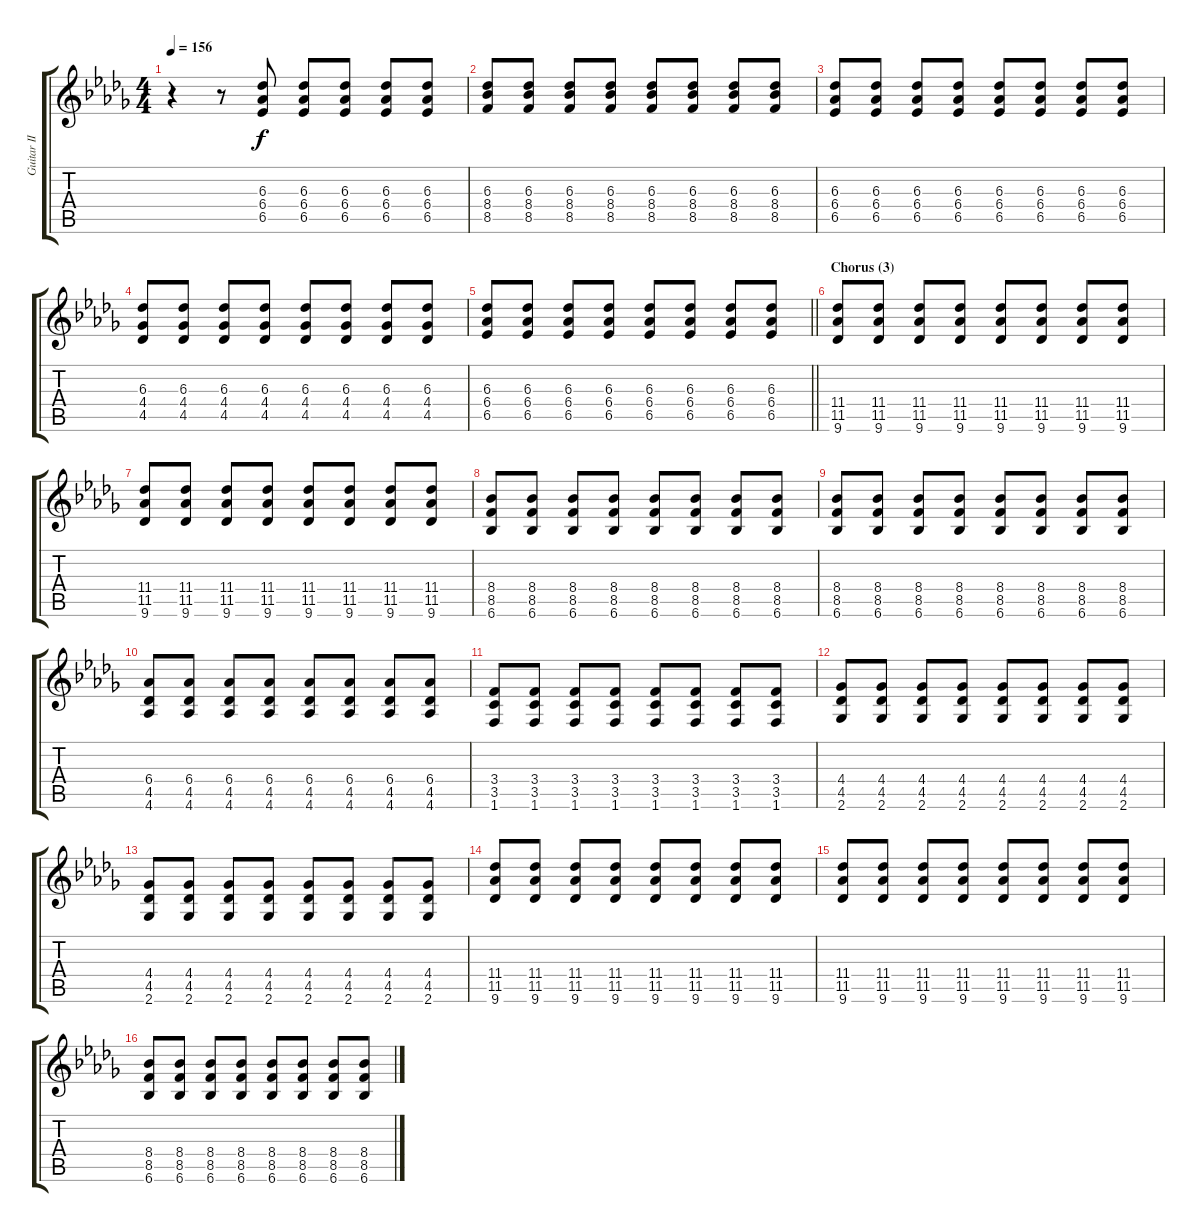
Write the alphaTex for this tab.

\track ("Guitar II" "Guitar II") {instrument distortionguitar}
\staff {score tabs}
\tuning (E4 B3 G3 D3 A2 E2) {hide}
\ts (4 4)
\tempo 156
\clef g2
\ks db
r.4{dy f} r.8 (6.3 6.4 6.5).8 (6.3 6.4 6.5).8 (6.3 6.4 6.5).8 (6.3 6.4 6.5).8 (6.3 6.4 6.5).8 |
(6.3 8.4 8.5).8 (6.3 8.4 8.5).8 (6.3 8.4 8.5).8 (6.3 8.4 8.5).8 (6.3 8.4 8.5).8 (6.3 8.4 8.5).8 (6.3 8.4 8.5).8 (6.3 8.4 8.5).8 |
(6.3 6.4 6.5).8 (6.3 6.4 6.5).8 (6.3 6.4 6.5).8 (6.3 6.4 6.5).8 (6.3 6.4 6.5).8 (6.3 6.4 6.5).8 (6.3 6.4 6.5).8 (6.3 6.4 6.5).8 |
(6.3 4.4 4.5).8 (6.3 4.4 4.5).8 (6.3 4.4 4.5).8 (6.3 4.4 4.5).8 (6.3 4.4 4.5).8 (6.3 4.4 4.5).8 (6.3 4.4 4.5).8 (6.3 4.4 4.5).8 |
\barLineRight lightlight
(6.3 6.4 6.5).8 (6.3 6.4 6.5).8 (6.3 6.4 6.5).8 (6.3 6.4 6.5).8 (6.3 6.4 6.5).8 (6.3 6.4 6.5).8 (6.3 6.4 6.5).8 (6.3 6.4 6.5).8 |
\section ("" "Chorus (3)")
(11.4 11.5 9.6).8 (11.4 11.5 9.6).8 (11.4 11.5 9.6).8 (11.4 11.5 9.6).8 (11.4 11.5 9.6).8 (11.4 11.5 9.6).8 (11.4 11.5 9.6).8 (11.4 11.5 9.6).8 |
(11.4 11.5 9.6).8 (11.4 11.5 9.6).8 (11.4 11.5 9.6).8 (11.4 11.5 9.6).8 (11.4 11.5 9.6).8 (11.4 11.5 9.6).8 (11.4 11.5 9.6).8 (11.4 11.5 9.6).8 |
(8.4 8.5 6.6).8 (8.4 8.5 6.6).8 (8.4 8.5 6.6).8 (8.4 8.5 6.6).8 (8.4 8.5 6.6).8 (8.4 8.5 6.6).8 (8.4 8.5 6.6).8 (8.4 8.5 6.6).8 |
(8.4 8.5 6.6).8 (8.4 8.5 6.6).8 (8.4 8.5 6.6).8 (8.4 8.5 6.6).8 (8.4 8.5 6.6).8 (8.4 8.5 6.6).8 (8.4 8.5 6.6).8 (8.4 8.5 6.6).8 |
(6.4 4.5 4.6).8 (6.4 4.5 4.6).8 (6.4 4.5 4.6).8 (6.4 4.5 4.6).8 (6.4 4.5 4.6).8 (6.4 4.5 4.6).8 (6.4 4.5 4.6).8 (6.4 4.5 4.6).8 |
(3.4 3.5 1.6).8 (3.4 3.5 1.6).8 (3.4 3.5 1.6).8 (3.4 3.5 1.6).8 (3.4 3.5 1.6).8 (3.4 3.5 1.6).8 (3.4 3.5 1.6).8 (3.4 3.5 1.6).8 |
(4.4 4.5 2.6).8 (4.4 4.5 2.6).8 (4.4 4.5 2.6).8 (4.4 4.5 2.6).8 (4.4 4.5 2.6).8 (4.4 4.5 2.6).8 (4.4 4.5 2.6).8 (4.4 4.5 2.6).8 |
(4.4 4.5 2.6).8 (4.4 4.5 2.6).8 (4.4 4.5 2.6).8 (4.4 4.5 2.6).8 (4.4 4.5 2.6).8 (4.4 4.5 2.6).8 (4.4 4.5 2.6).8 (4.4 4.5 2.6).8 |
(11.4 11.5 9.6).8 (11.4 11.5 9.6).8 (11.4 11.5 9.6).8 (11.4 11.5 9.6).8 (11.4 11.5 9.6).8 (11.4 11.5 9.6).8 (11.4 11.5 9.6).8 (11.4 11.5 9.6).8 |
(11.4 11.5 9.6).8 (11.4 11.5 9.6).8 (11.4 11.5 9.6).8 (11.4 11.5 9.6).8 (11.4 11.5 9.6).8 (11.4 11.5 9.6).8 (11.4 11.5 9.6).8 (11.4 11.5 9.6).8 |
(8.4 8.5 6.6).8 (8.4 8.5 6.6).8 (8.4 8.5 6.6).8 (8.4 8.5 6.6).8 (8.4 8.5 6.6).8 (8.4 8.5 6.6).8 (8.4 8.5 6.6).8 (8.4 8.5 6.6).8
